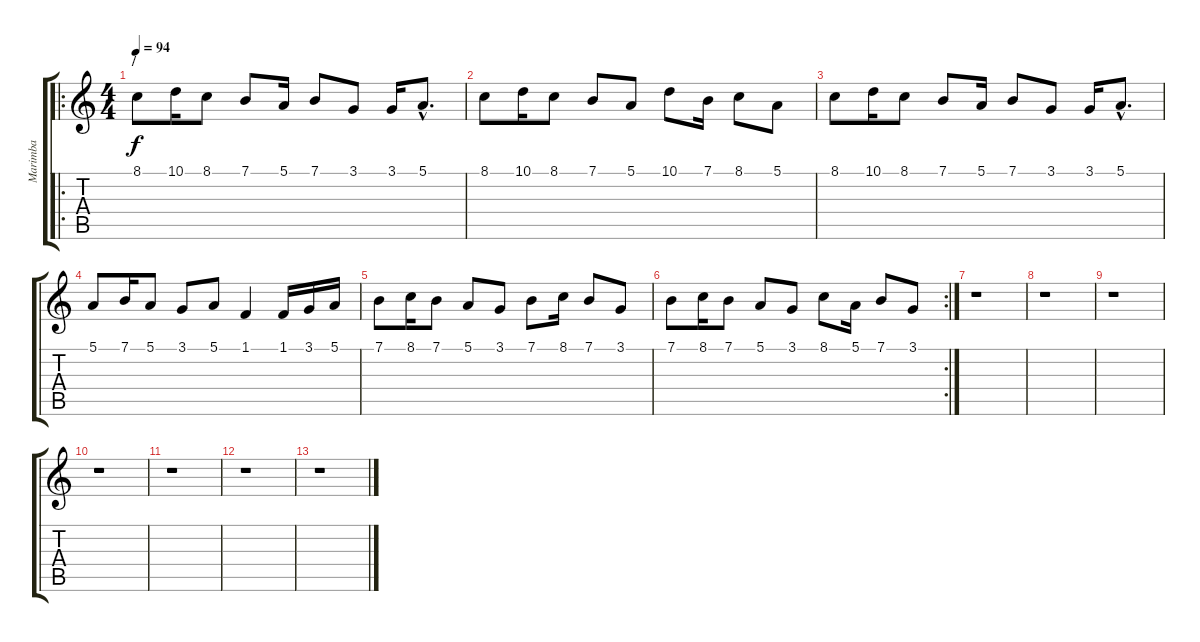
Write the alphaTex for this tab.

\track ("Marimba" "Marimba") {instrument vibraphone}
\staff {score tabs}
\tuning (E4 B3 G3 D3 A2 E2) {hide}
\ro
\ts (4 4)
\section ("" "/")
\tempo 94
\clef g2
\ks c
8.1.8{dy f} 10.1.16 8.1.8 7.1.8 5.1.16 7.1.8 3.1.8 3.1.16 5.1{hac}.8{d} |
8.1.8 10.1.16 8.1.8 7.1.8 5.1.8 10.1.8 7.1.16 8.1.8 5.1.8 |
8.1.8 10.1.16 8.1.8 7.1.8 5.1.16 7.1.8 3.1.8 3.1.16 5.1{hac}.8{d} |
5.1.8 7.1.16 5.1.8 3.1.8 5.1.8 1.1.4 1.1.16 3.1.16 5.1.16 |
7.1.8 8.1.16 7.1.8 5.1.8 3.1.8 7.1.8 8.1.16 7.1.8 3.1.8 |
\rc 2
7.1.8 8.1.16 7.1.8 5.1.8 3.1.8 8.1.8 5.1.16 7.1.8 3.1.8 |
r.1 |
r.1 |
r.1 |
r.1 |
r.1 |
r.1 |
r.1
